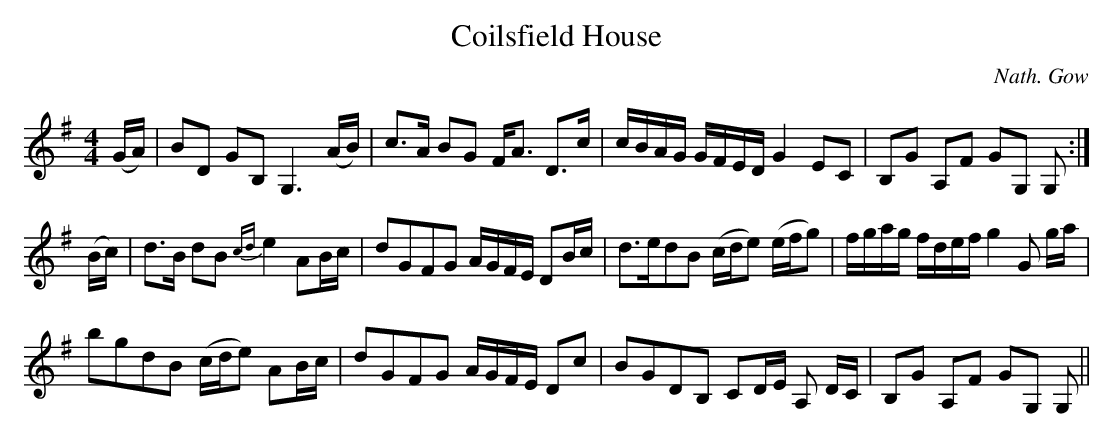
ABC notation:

X:1
T:Coilsfield House
M:4/4
L:1/8
C:Nath. Gow
K:G
(G/A/)| BD GB, G,3 (A/B/)| c>A BG F<A D>c| c/B/A/G/ G/F/E/D/ G2 EC| B,G A,F GG, G,:|!
(B/c/)|d>B dB {cd}e2 AB/c/| dGFG A/G/F/E/ DB/c/| d>edB (c/d/e) (e/f/g)| f/g/a/g/ f/d/e/f/ g2 G g/a/|!
bgdB (c/d/e) AB/c/|dGFG A/G/F/E/ Dc| BGDB, CD/E/ A, D/C/| B,G A,F GG, G,||
